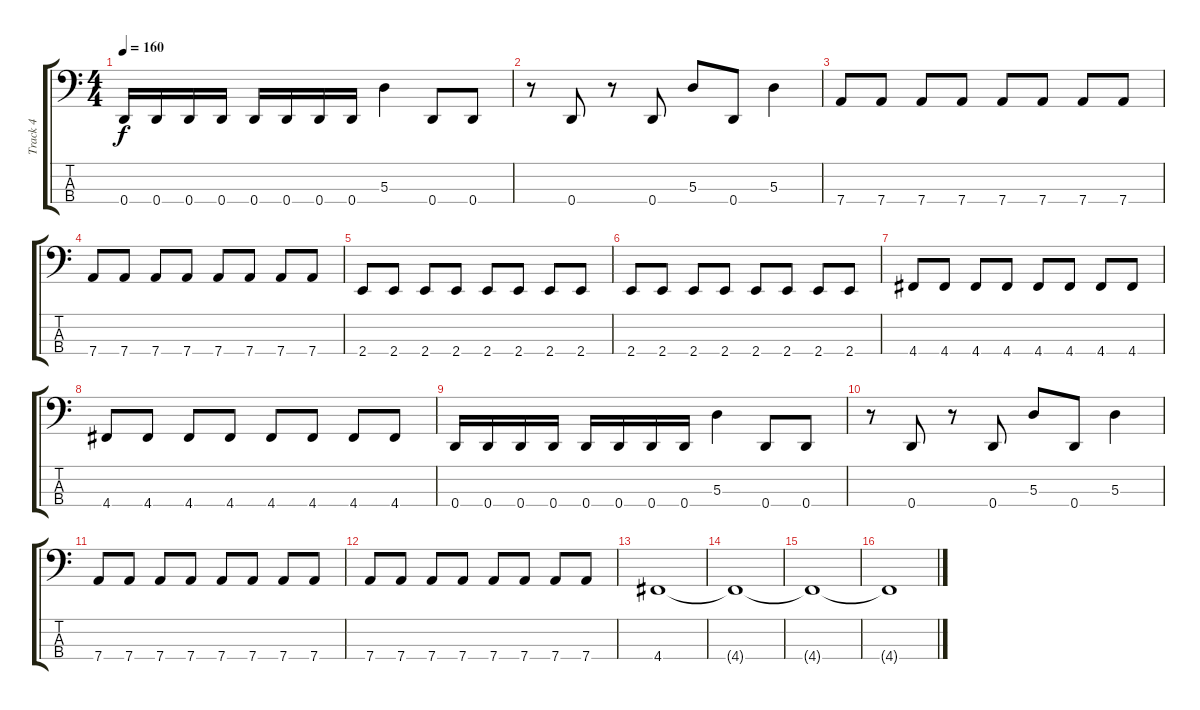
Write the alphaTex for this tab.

\track ("Track 4" "Track 4") {instrument electricbasspick}
\staff {score tabs}
\tuning (G2 D2 A1 D1) {hide}
\ts (4 4)
\tempo 160
\clef f4
\ks c
0.4.16{dy f} 0.4.16 0.4.16 0.4.16 0.4.16 0.4.16 0.4.16 0.4.16 5.3.4 0.4.8 0.4.8 |
r.8 0.4.8 r.8 0.4.8 5.3.8 0.4.8 5.3.4 |
7.4.8 7.4.8 7.4.8 7.4.8 7.4.8 7.4.8 7.4.8 7.4.8 |
7.4.8 7.4.8 7.4.8 7.4.8 7.4.8 7.4.8 7.4.8 7.4.8 |
2.4.8 2.4.8 2.4.8 2.4.8 2.4.8 2.4.8 2.4.8 2.4.8 |
2.4.8 2.4.8 2.4.8 2.4.8 2.4.8 2.4.8 2.4.8 2.4.8 |
4.4.8 4.4.8 4.4.8 4.4.8 4.4.8 4.4.8 4.4.8 4.4.8 |
4.4.8 4.4.8 4.4.8 4.4.8 4.4.8 4.4.8 4.4.8 4.4.8 |
0.4.16 0.4.16 0.4.16 0.4.16 0.4.16 0.4.16 0.4.16 0.4.16 5.3.4 0.4.8 0.4.8 |
r.8 0.4.8 r.8 0.4.8 5.3.8 0.4.8 5.3.4 |
7.4.8 7.4.8 7.4.8 7.4.8 7.4.8 7.4.8 7.4.8 7.4.8 |
7.4.8 7.4.8 7.4.8 7.4.8 7.4.8 7.4.8 7.4.8 7.4.8 |
4.4.1 |
4.4{t}.1 |
4.4{t}.1 |
4.4{t}.1
